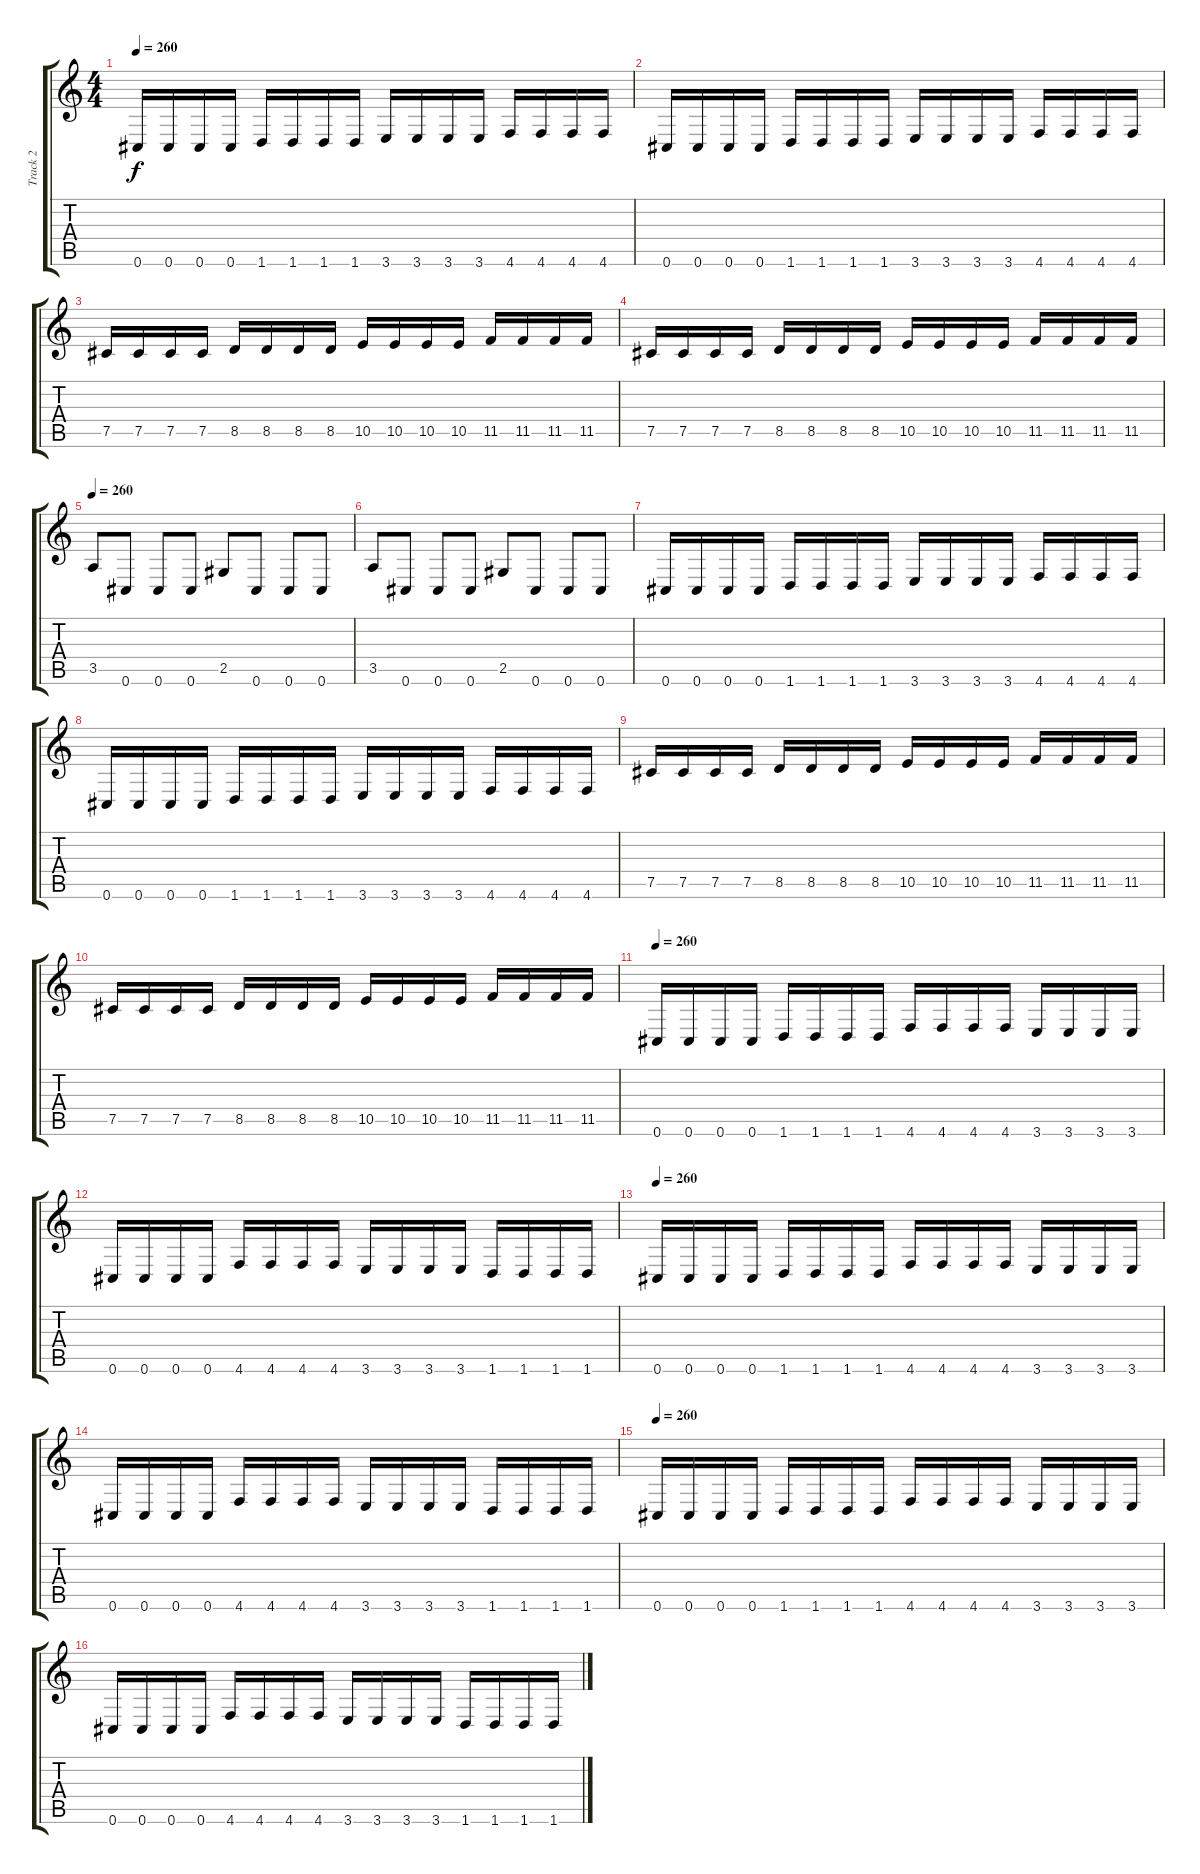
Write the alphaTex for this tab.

\track ("Track 2" "Track 2") {instrument overdrivenguitar}
\staff {score tabs}
\tuning (Db4 Ab3 E3 B2 Gb2 Db2) {hide}
\ts (4 4)
\tempo 260
\clef g2
\ks c
0.6.16{dy f} 0.6.16 0.6.16 0.6.16 1.6.16 1.6.16 1.6.16 1.6.16 3.6.16 3.6.16 3.6.16 3.6.16 4.6.16 4.6.16 4.6.16 4.6.16 |
0.6.16 0.6.16 0.6.16 0.6.16 1.6.16 1.6.16 1.6.16 1.6.16 3.6.16 3.6.16 3.6.16 3.6.16 4.6.16 4.6.16 4.6.16 4.6.16 |
7.5.16 7.5.16 7.5.16 7.5.16 8.5.16 8.5.16 8.5.16 8.5.16 10.5.16 10.5.16 10.5.16 10.5.16 11.5.16 11.5.16 11.5.16 11.5.16 |
7.5.16 7.5.16 7.5.16 7.5.16 8.5.16 8.5.16 8.5.16 8.5.16 10.5.16 10.5.16 10.5.16 10.5.16 11.5.16 11.5.16 11.5.16 11.5.16 |
\tempo 260
3.5.8 0.6.8 0.6.8 0.6.8 2.5.8 0.6.8 0.6.8 0.6.8 |
3.5.8 0.6.8 0.6.8 0.6.8 2.5.8 0.6.8 0.6.8 0.6.8 |
0.6.16 0.6.16 0.6.16 0.6.16 1.6.16 1.6.16 1.6.16 1.6.16 3.6.16 3.6.16 3.6.16 3.6.16 4.6.16 4.6.16 4.6.16 4.6.16 |
0.6.16 0.6.16 0.6.16 0.6.16 1.6.16 1.6.16 1.6.16 1.6.16 3.6.16 3.6.16 3.6.16 3.6.16 4.6.16 4.6.16 4.6.16 4.6.16 |
7.5.16 7.5.16 7.5.16 7.5.16 8.5.16 8.5.16 8.5.16 8.5.16 10.5.16 10.5.16 10.5.16 10.5.16 11.5.16 11.5.16 11.5.16 11.5.16 |
7.5.16 7.5.16 7.5.16 7.5.16 8.5.16 8.5.16 8.5.16 8.5.16 10.5.16 10.5.16 10.5.16 10.5.16 11.5.16 11.5.16 11.5.16 11.5.16 |
\tempo 260
0.6.16 0.6.16 0.6.16 0.6.16 1.6.16 1.6.16 1.6.16 1.6.16 4.6.16 4.6.16 4.6.16 4.6.16 3.6.16 3.6.16 3.6.16 3.6.16 |
0.6.16 0.6.16 0.6.16 0.6.16 4.6.16 4.6.16 4.6.16 4.6.16 3.6.16 3.6.16 3.6.16 3.6.16 1.6.16 1.6.16 1.6.16 1.6.16 |
\tempo 260
0.6.16 0.6.16 0.6.16 0.6.16 1.6.16 1.6.16 1.6.16 1.6.16 4.6.16 4.6.16 4.6.16 4.6.16 3.6.16 3.6.16 3.6.16 3.6.16 |
0.6.16 0.6.16 0.6.16 0.6.16 4.6.16 4.6.16 4.6.16 4.6.16 3.6.16 3.6.16 3.6.16 3.6.16 1.6.16 1.6.16 1.6.16 1.6.16 |
\tempo 260
0.6.16 0.6.16 0.6.16 0.6.16 1.6.16 1.6.16 1.6.16 1.6.16 4.6.16 4.6.16 4.6.16 4.6.16 3.6.16 3.6.16 3.6.16 3.6.16 |
0.6.16 0.6.16 0.6.16 0.6.16 4.6.16 4.6.16 4.6.16 4.6.16 3.6.16 3.6.16 3.6.16 3.6.16 1.6.16 1.6.16 1.6.16 1.6.16
